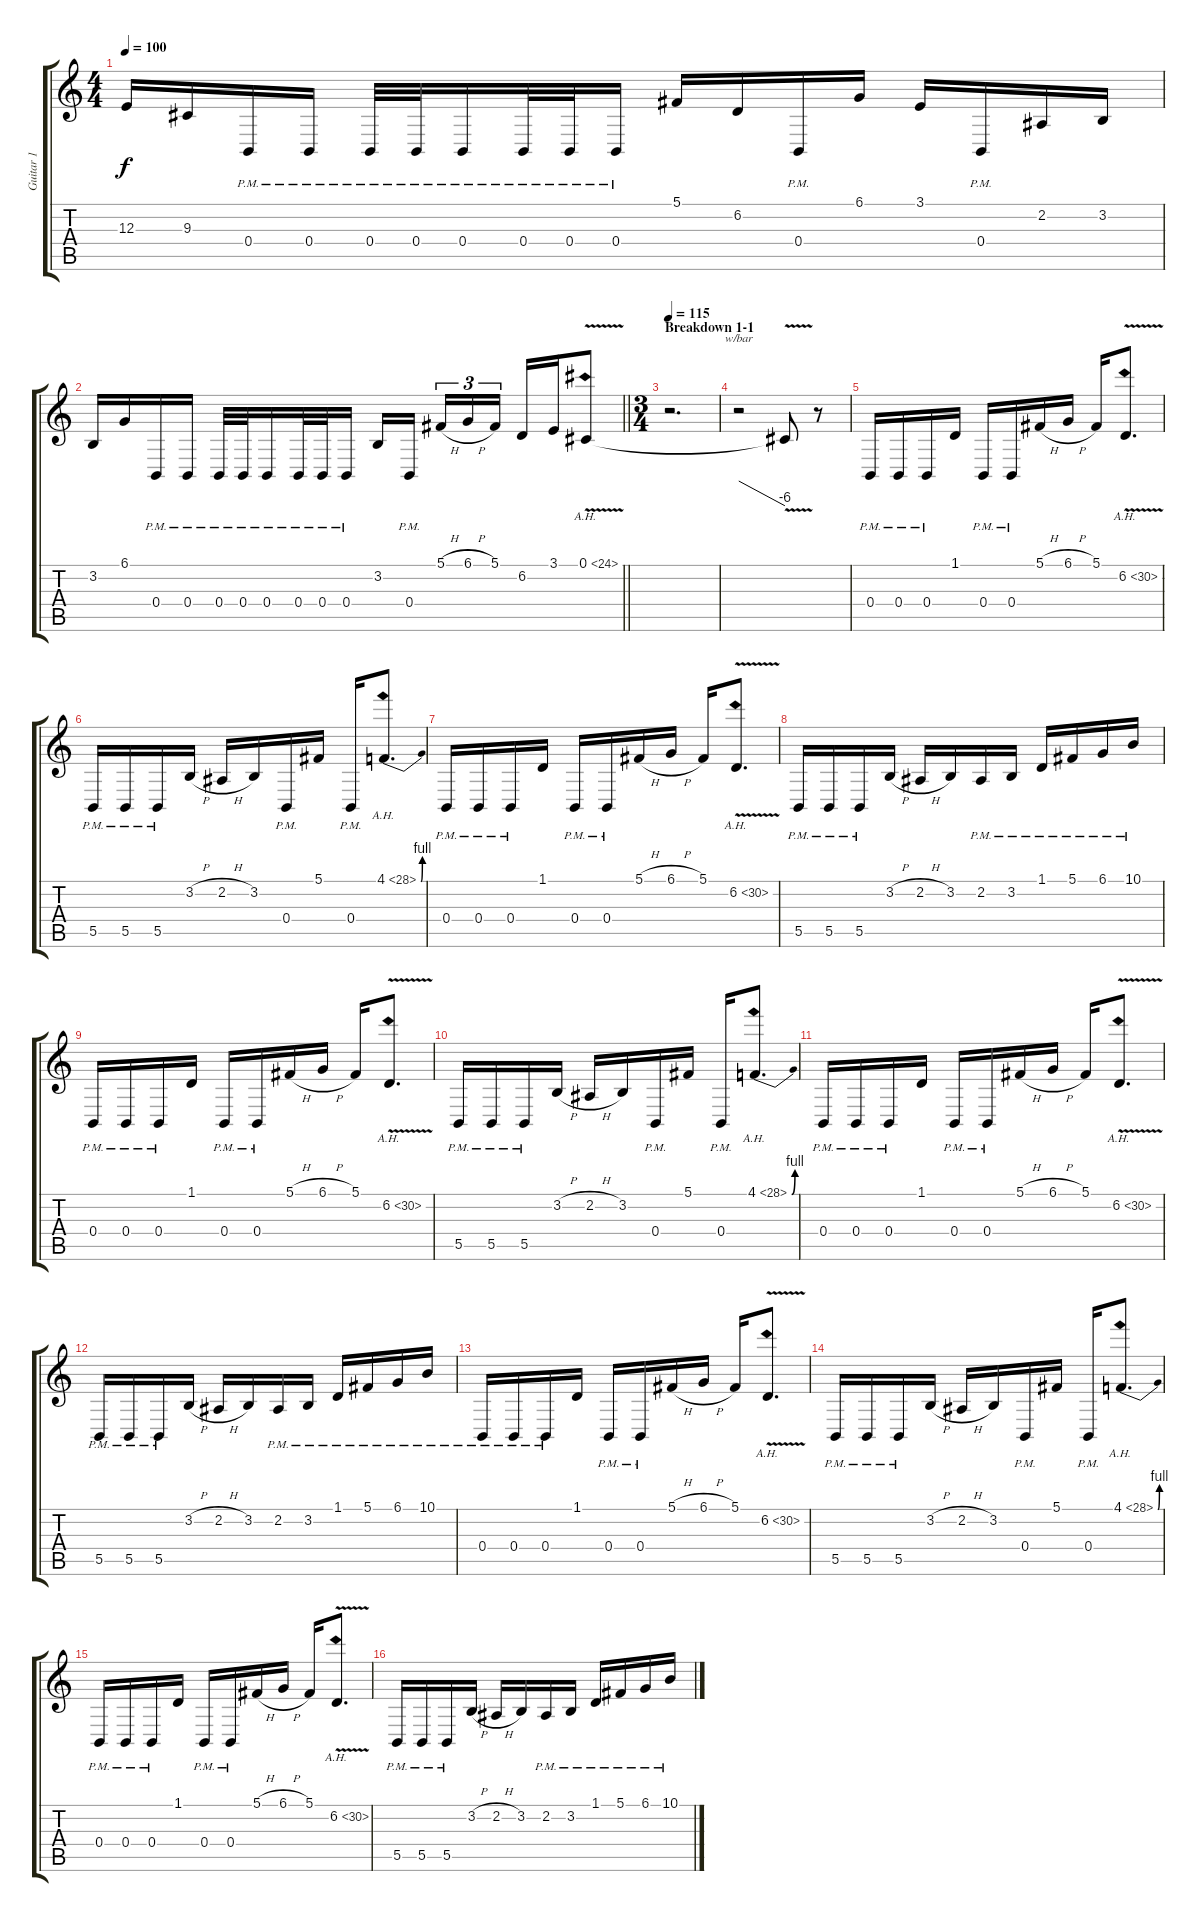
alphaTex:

\track ("Guitar 1" "Guitar 1") {instrument brightacousticpiano}
\staff {score tabs}
\tuning (Db4 Ab3 E3 B2 Gb2 B1) {hide}
\ts (4 4)
\tempo 100
\clef g2
\ks c
12.3.16{dy f} 9.3.16 0.4{pm}.16 0.4{pm}.16 0.4{pm}.32 0.4{pm}.32 0.4{pm}.16 0.4{pm}.32 0.4{pm}.32 0.4{pm}.16 5.1.16 6.2.16 0.4{pm}.16 6.1.16 3.1.16 0.4{pm}.16 2.2.16 3.2.16 |
\barLineRight lightlight
3.2.16 6.1.16 0.4{pm}.16 0.4{pm}.16 0.4{pm}.32 0.4{pm}.32 0.4{pm}.16 0.4{pm}.32 0.4{pm}.32 0.4{pm}.16 3.2.16 0.4{pm}.16{beam splitsecondary} 5.1{h}.16{tu (3 2)} 6.1{h}.16{tu (3 2)} 5.1.16{tu (3 2)} 6.2.16 3.1.16 0.1{ah 24 v}.8 |
\ts (3 4)
\section ("" "Breakdown 1-1")
\tempo 115
r.2{d} |
r.2{tbe (dive default 0 0 60 -24)} 0.1{t}.8 r.8 |
0.4{pm}.16 0.4{pm}.16 0.4{pm}.16 1.1.16 0.4{pm}.16 0.4{pm}.16 5.1{h}.16 6.1{h}.16 5.1.16 6.2{ah 24 v}.8{d} |
5.5{pm}.16 5.5{pm}.16 5.5{pm}.16 3.2{h}.16 2.2{h}.16 3.2.16 0.4{pm}.16 5.1.16 0.4{pm}.16 4.1{be (bend 0 0 60 4) ah 24}.8{d} |
0.4{pm}.16 0.4{pm}.16 0.4{pm}.16 1.1.16 0.4{pm}.16 0.4{pm}.16 5.1{h}.16 6.1{h}.16 5.1.16 6.2{ah 24 v}.8{d} |
5.5{pm}.16 5.5{pm}.16 5.5{pm}.16 3.2{h}.16 2.2{h}.16 3.2.16 2.2{pm}.16 3.2{pm}.16 1.1{pm}.16 5.1{pm}.16 6.1{pm}.16 10.1{pm}.16 |
0.4{pm}.16 0.4{pm}.16 0.4{pm}.16 1.1.16 0.4{pm}.16 0.4{pm}.16 5.1{h}.16 6.1{h}.16 5.1.16 6.2{ah 24 v}.8{d} |
5.5{pm}.16 5.5{pm}.16 5.5{pm}.16 3.2{h}.16 2.2{h}.16 3.2.16 0.4{pm}.16 5.1.16 0.4{pm}.16 4.1{be (bend 0 0 60 4) ah 24}.8{d} |
0.4{pm}.16 0.4{pm}.16 0.4{pm}.16 1.1.16 0.4{pm}.16 0.4{pm}.16 5.1{h}.16 6.1{h}.16 5.1.16 6.2{ah 24 v}.8{d} |
5.5{pm}.16 5.5{pm}.16 5.5{pm}.16 3.2{h}.16 2.2{h}.16 3.2.16 2.2{pm}.16 3.2{pm}.16 1.1{pm}.16 5.1{pm}.16 6.1{pm}.16 10.1{pm}.16 |
0.4{pm}.16 0.4{pm}.16 0.4{pm}.16 1.1.16 0.4{pm}.16 0.4{pm}.16 5.1{h}.16 6.1{h}.16 5.1.16 6.2{ah 24 v}.8{d} |
5.5{pm}.16 5.5{pm}.16 5.5{pm}.16 3.2{h}.16 2.2{h}.16 3.2.16 0.4{pm}.16 5.1.16 0.4{pm}.16 4.1{be (bend 0 0 60 4) ah 24}.8{d} |
0.4{pm}.16 0.4{pm}.16 0.4{pm}.16 1.1.16 0.4{pm}.16 0.4{pm}.16 5.1{h}.16 6.1{h}.16 5.1.16 6.2{ah 24 v}.8{d} |
5.5{pm}.16 5.5{pm}.16 5.5{pm}.16 3.2{h}.16 2.2{h}.16 3.2.16 2.2{pm}.16 3.2{pm}.16 1.1{pm}.16 5.1{pm}.16 6.1{pm}.16 10.1{pm}.16
